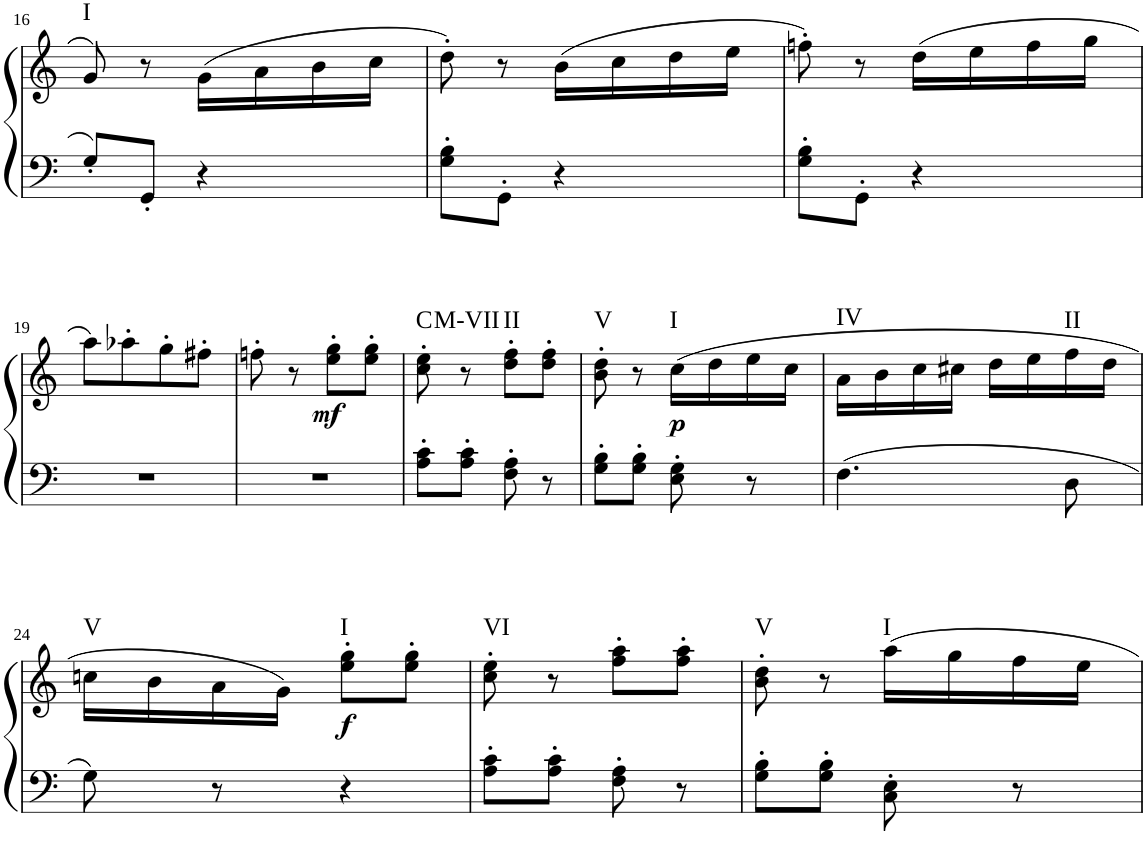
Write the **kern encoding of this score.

**kern	**kern	**dynam	**harte
*part1	*part1	*part1	*part1
*staff2	*staff1	*staff1/2	*
*I"Piano	*	*	*
*I'Pno	*	*	*
!!LO:PB:g=z
*clefF4	*clefG2	*	*
*k[]	*k[]	*	*
*M2/4	*M2/4	*	*
=16	=16	=16	=16
!	!	!	!LO:H:kt=I
8G'/L	8g/	.	N
8GG'/J	8r	.	.
4r	(16g\LL	.	.
.	16a\	.	.
.	16b\	.	.
.	16cc\JJ	.	.
=17	=17	=17	=17
8G\' 8B\'L	8dd'\)	.	.
8GG'\J	8r	.	.
4r	(16b\LL	.	.
.	16cc\	.	.
.	16dd\	.	.
.	16ee\JJ	.	.
=18	=18	=18	=18
8G\' 8B\'L	8ffn'\)	.	.
8GG'\J	8r	.	.
4r	(16dd\LL	.	.
.	16ee\	.	.
.	16ff\	.	.
.	16gg\JJ	.	.
!!LO:LB:g=z
=19	=19	=19	=19
2r	8aa\L)	.	.
.	8aa-X'\	.	.
.	8gg'\	.	.
.	8ff#X'\J	.	.
=20	=20	=20	=20
2r	8ffn'\	.	.
.	8r	.	.
!	!	!LO:DY:b	!
.	8ee\' 8gg\'L	mf	.
.	8ee\' 8gg\'J	.	.
=21	=21	=21	=21
!	!	!	!LO:H:kt=M
8A\' 8c\'L	8cc\' 8ee\'	.	C:maj
8A\' 8c\'J	8r	.	.
!	!	!	!LO:H:kt=II
8F\' 8A\'	8dd\' 8ff\'L	.	N
8r	8dd\' 8ff\'J	.	.
=22	=22	=22	=22
!	!	!	!LO:H:kt=V
8G\' 8B\'L	8b\' 8dd\'	.	N
8G\' 8B\'J	8r	.	.
!	!	!LO:DY:b	!LO:H:kt=I
8E\' 8G\'	(16cc\LL	p	N
.	16dd\	.	.
8r	16ee\	.	.
.	16cc\JJ	.	.
=23	=23	=23	=23
!	!	!	!LO:H:kt=IV
4.F\	16a\LL	.	N
.	16b\	.	.
.	16cc\	.	.
.	16cc#X\JJ	.	.
.	16dd\LL	.	.
.	16ee\	.	.
!	!	!	!LO:H:kt=II
8D\	16ff\	.	N
.	16dd\JJ	.	.
!!LO:LB:g=z
=24	=24	=24	=24
!	!	!	!LO:H:kt=V
8G\	16ccn\LL	.	N
.	16b\	.	.
8r	16a\	.	.
.	16g\JJ)	.	.
!	!	!LO:DY:b	!LO:H:kt=I
4r	8ee\' 8gg\'L	f	N
.	8ee\' 8gg\'J	.	.
=25	=25	=25	=25
!	!	!	!LO:H:kt=VI
8A\' 8c\'L	8cc\' 8ee\'	.	N
8A\' 8c\'J	8r	.	.
8F\' 8A\'	8ff\' 8aa\'L	.	.
8r	8ff\' 8aa\'J	.	.
=26	=26	=26	=26
!	!	!	!LO:H:kt=V
8G\' 8B\'L	8b\' 8dd\'	.	N
8G\' 8B\'J	8r	.	.
!	!	!	!LO:H:kt=I
8C\' 8E\'	16aa\LL	.	N
.	16gg\	.	.
8r	16ff\	.	.
.	16ee\JJ	.	.
=	=	=	=
*-	*-	*-	*-
